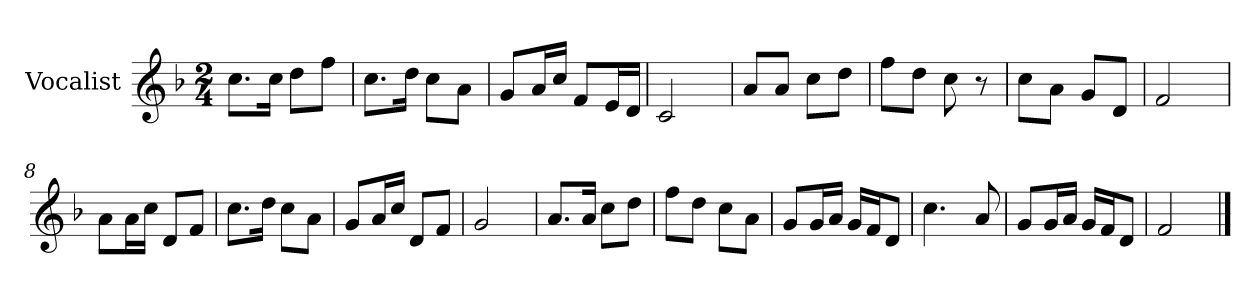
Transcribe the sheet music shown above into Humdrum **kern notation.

**kern
*part1
*staff1
*I"Vocalist
*k[b-]
*F:
*M2/4
=
8.ccL
16ccJk
8ddL
8ffJ
=1
8.ccL
16ddJk
8ccL
8aJ
=2
8gL
16aL
16ccJJ
8fL
16eL
16dJJ
=3
2c
=4
8aL
8aJ
8ccL
8ddJ
=5
8ffL
8ddJ
8cc
8r
=6
8ccL
8aJ
8gL
8dJ
=7
2f
=8
8aL
16aL
16ccJJ
8dL
8fJ
=9
8.ccL
16ddJk
8ccL
8aJ
=10
8gL
16aL
16ccJJ
8dL
8fJ
=11
2g
=12
8.aL
16aJk
8ccL
8ddJ
=13
8ffL
8ddJ
8ccL
8aJ
=14
8gL
16gL
16aJJ
16gLL
16fJ
8dJ
=15
4.cc
8a
=16
8gL
16gL
16aJJ
16gLL
16fJ
8dJ
=17
2f
==
*-
